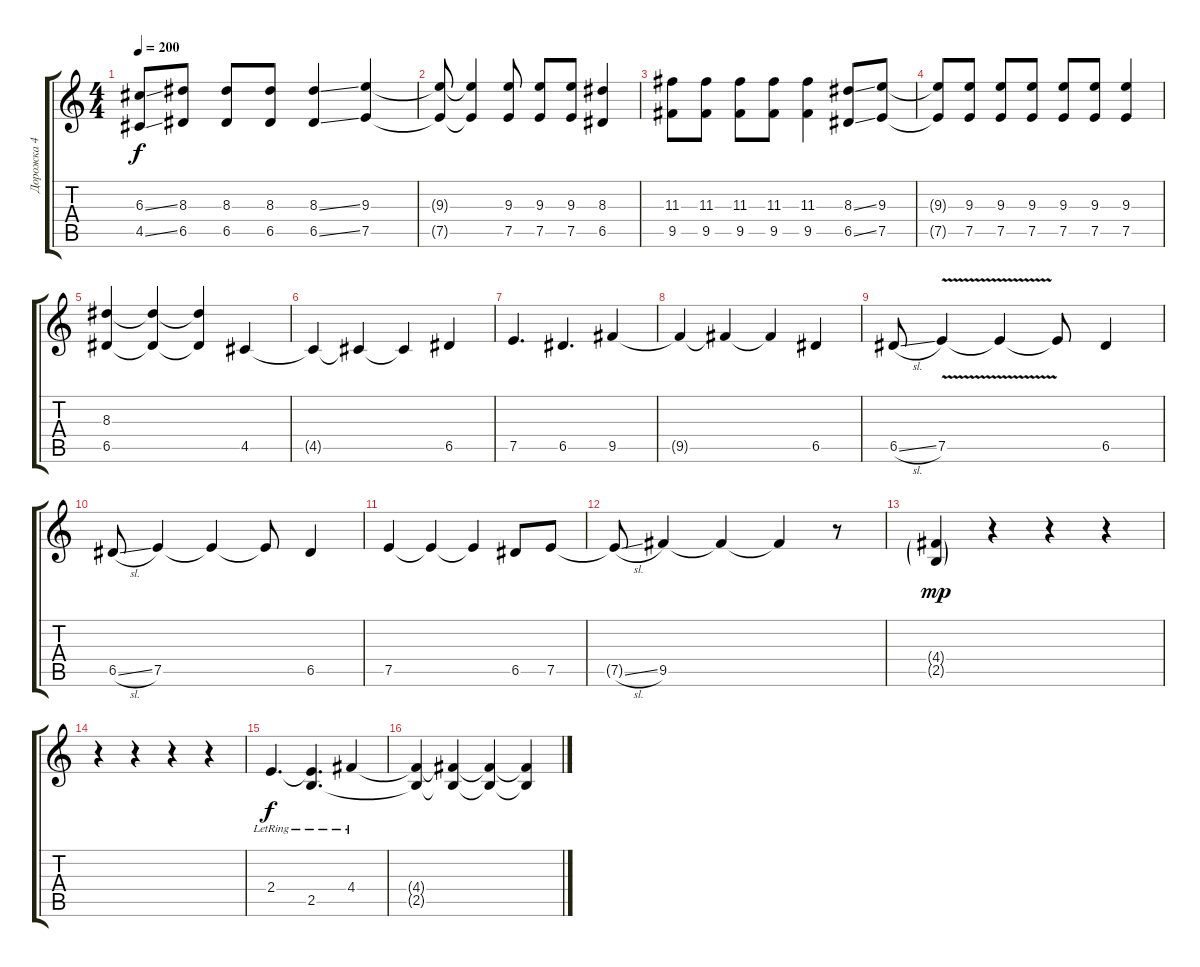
\track ("Дорожка 4" "Дорожка 4") {instrument acousticguitarsteel}
\staff {score tabs}
\tuning (E4 B3 G3 D3 A2 E2) {hide}
\ts (4 4)
\tempo 200
\clef g2
\ks c
(6.3{ss t} 4.5{ss t}).8{dy f} (8.3 6.5).8 (8.3 6.5).8 (8.3 6.5).8 (8.3{ss} 6.5{ss}).4 (9.3 7.5).4 |
(9.3{t} 7.5{t}).8 (9.3{t} 7.5{t}).4 (9.3 7.5).8 (9.3 7.5).8 (9.3 7.5).8 (8.3 6.5).4 |
(11.3 9.5).8 (11.3 9.5).8 (11.3 9.5).8 (11.3 9.5).8 (11.3 9.5).4 (8.3{ss} 6.5{ss}).8 (9.3 7.5).8 |
(9.3{t} 7.5{t}).8 (9.3 7.5).8 (9.3 7.5).8 (9.3 7.5).8 (9.3 7.5).8 (9.3 7.5).8 (9.3 7.5).4 |
(8.3 6.5).4 (8.3{t} 6.5{t}).4 (8.3{t} 6.5{t}).4 4.5.4 |
4.5{t}.4 4.5{t}.4 4.5{t}.4 6.5.4 |
7.5.4{d} 6.5.4{d} 9.5.4 |
9.5{t}.4 9.5{t}.4 9.5{t}.4 6.5.4 |
6.5{sl}.8 7.5{v}.4 7.5{t}.4 7.5{t}.8 6.5.4 |
6.5{sl}.8 7.5.4 7.5{t}.4 7.5{t}.8 6.5.4 |
7.5.4 7.5{t}.4 7.5{t}.4 6.5.8 7.5.8 |
7.5{sl t}.8 9.5.4 9.5{t}.4 9.5{t}.4 r.8 |
(4.4{g} 2.5{g}).4{dy mp instrument acousticguitarsteel} r.4 r.4 r.4 |
r.4 r.4 r.4 r.4{volume 13 instrument acousticguitarsteel} |
2.4{lr}.4{d dy f} (2.4{t} 2.5{lr}).4{d} 4.4{lr}.4 |
(4.4{t} 2.5{t}).4 (4.4{t} 2.5{t}).4 (4.4{t} 2.5{t}).4 (4.4{t} 2.5{t}).4
